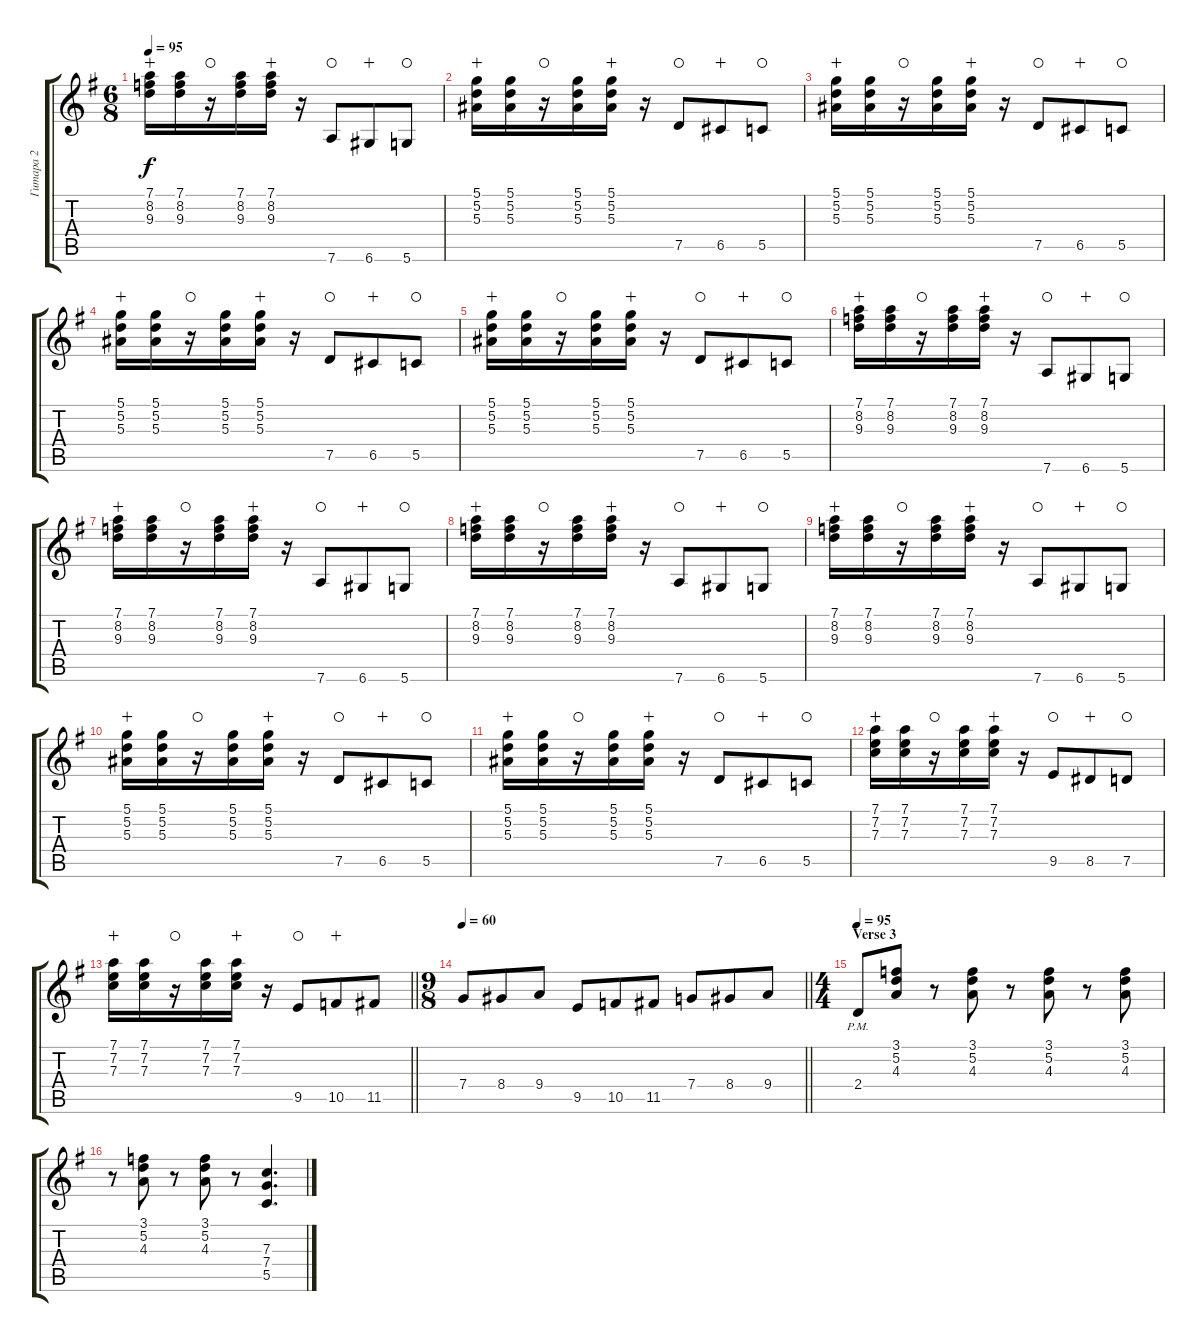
\track ("Гитара 2" "Гитара 2") {instrument distortionguitar}
\staff {score tabs}
\tuning (D4 A3 F3 C3 G2 D2) {hide}
\ts (6 8)
\tempo 95
\clef g2
\ks eminor
(7.1 8.2 9.3).16{dy f wahc} (7.1 8.2 9.3).16 r.16{waho} (7.1 8.2 9.3).16 (7.1 8.2 9.3).16{wahc} r.16 7.6.8{waho} 6.6.8{wahc} 5.6.8{waho} |
(5.1 5.2 5.3).16{wahc} (5.1 5.2 5.3).16 r.16{waho} (5.1 5.2 5.3).16 (5.1 5.2 5.3).16{wahc} r.16 7.5.8{waho} 6.5.8{wahc} 5.5.8{waho} |
(5.1 5.2 5.3).16{wahc} (5.1 5.2 5.3).16 r.16{waho} (5.1 5.2 5.3).16 (5.1 5.2 5.3).16{wahc} r.16 7.5.8{waho} 6.5.8{wahc} 5.5.8{waho} |
(5.1 5.2 5.3).16{wahc} (5.1 5.2 5.3).16 r.16{waho} (5.1 5.2 5.3).16 (5.1 5.2 5.3).16{wahc} r.16 7.5.8{waho} 6.5.8{wahc} 5.5.8{waho} |
(5.1 5.2 5.3).16{wahc} (5.1 5.2 5.3).16 r.16{waho} (5.1 5.2 5.3).16 (5.1 5.2 5.3).16{wahc} r.16 7.5.8{waho} 6.5.8{wahc} 5.5.8{waho} |
(7.1 8.2 9.3).16{wahc} (7.1 8.2 9.3).16 r.16{waho} (7.1 8.2 9.3).16 (7.1 8.2 9.3).16{wahc} r.16 7.6.8{waho} 6.6.8{wahc} 5.6.8{waho} |
(7.1 8.2 9.3).16{wahc} (7.1 8.2 9.3).16 r.16{waho} (7.1 8.2 9.3).16 (7.1 8.2 9.3).16{wahc} r.16 7.6.8{waho} 6.6.8{wahc} 5.6.8{waho} |
(7.1 8.2 9.3).16{wahc} (7.1 8.2 9.3).16 r.16{waho} (7.1 8.2 9.3).16 (7.1 8.2 9.3).16{wahc} r.16 7.6.8{waho} 6.6.8{wahc} 5.6.8{waho} |
(7.1 8.2 9.3).16{wahc} (7.1 8.2 9.3).16 r.16{waho} (7.1 8.2 9.3).16 (7.1 8.2 9.3).16{wahc} r.16 7.6.8{waho} 6.6.8{wahc} 5.6.8{waho} |
(5.1 5.2 5.3).16{wahc} (5.1 5.2 5.3).16 r.16{waho} (5.1 5.2 5.3).16 (5.1 5.2 5.3).16{wahc} r.16 7.5.8{waho} 6.5.8{wahc} 5.5.8{waho} |
(5.1 5.2 5.3).16{wahc} (5.1 5.2 5.3).16 r.16{waho} (5.1 5.2 5.3).16 (5.1 5.2 5.3).16{wahc} r.16 7.5.8{waho} 6.5.8{wahc} 5.5.8{waho} |
(7.1 7.2 7.3).16{wahc} (7.1 7.2 7.3).16 r.16{waho} (7.1 7.2 7.3).16 (7.1 7.2 7.3).16{wahc} r.16 9.5.8{waho} 8.5.8{wahc} 7.5.8{waho} |
\barLineRight lightlight
(7.1 7.2 7.3).16{wahc} (7.1 7.2 7.3).16 r.16{waho} (7.1 7.2 7.3).16 (7.1 7.2 7.3).16{wahc} r.16 9.5.8{waho} 10.5.8{wahc} 11.5.8{volume 8 instrument distortionguitar} |
\ts (9 8)
\tempo 60
\barLineRight lightlight
7.4.8 8.4.8 9.4.8 9.5.8 10.5.8 11.5.8 7.4.8 8.4.8 9.4.8 |
\ts (4 4)
\section ("" "Verse 3")
\tempo 95
2.4{pm}.8 (3.1 5.2 4.3).8 r.8 (3.1 5.2 4.3).8 r.8 (3.1 5.2 4.3).8 r.8 (3.1 5.2 4.3).8 |
r.8 (3.1 5.2 4.3).8 r.8 (3.1 5.2 4.3).8 r.8 (7.3 7.4 5.5).4{d}
